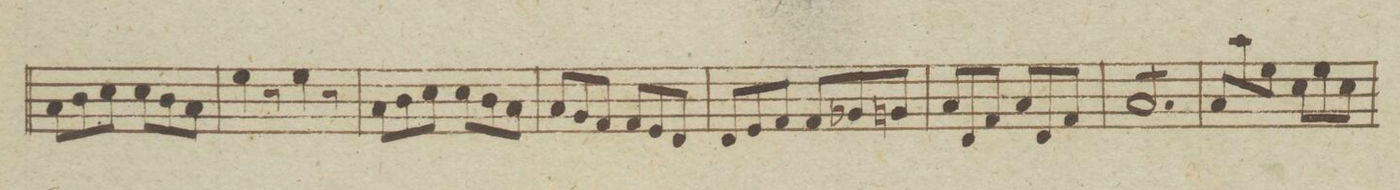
**kern	**dynam
*I"Viola	*
*clefC3	*
*k[b-e-]	*
*met(c)	*
*M6/8	*
8B-\L	.
8c\	.
8d\J	.
8d\L	.
8c\	.
8B-\J	.
=66	=66
4f\	.
8r	.
4f\	.
8r	.
=67	=67
8B-\L	.
8c\	.
8d\J	.
8d\L	.
8c\	.
8B-\J	.
=68	=68
8B-/L	.
8A/	.
8G/J	.
8G/L	.
8F/	.
8E-/J	.
=69	=69
8E-/L	.
8F/	.
8G/J	.
8G/L	.
8A-X/	.
8An/J	.
=70	=70
8B-/L	.
8E-/	.
8G/J	.
8B-/L	.
8E-/	.
8G/J	.
=71	=71
8B-/L	.
8B-/	.
8B-/	.
8B-/	.
8B-/	.
8B-/J	.
*Xtremolo	*
=72	=72
8B-/L	.
8b-\	.
8f\J	.
8d\L	.
8f\	.
8d\J	.
=73	=73
*-	*-
